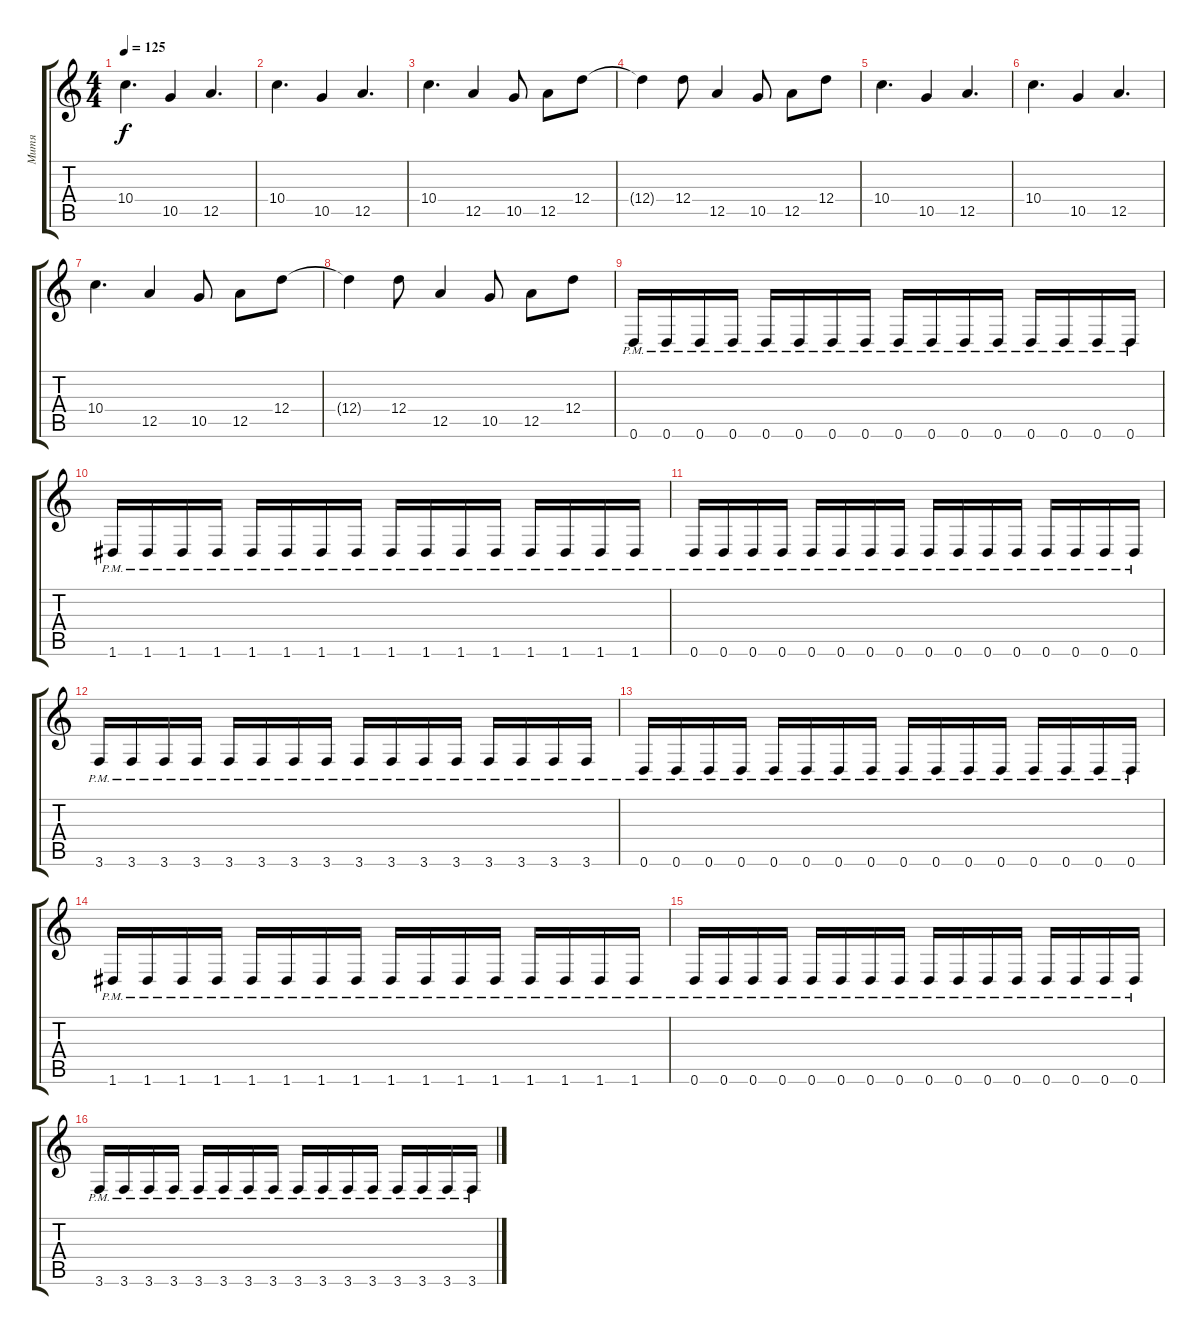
\track ("Митя" "Митя") {instrument distortionguitar}
\staff {score tabs}
\tuning (E4 B3 G3 D3 A2 D2) {hide}
\ts (4 4)
\tempo 125
\clef g2
\ks c
10.4.4{d dy f} 10.5.4 12.5.4{d} |
10.4.4{d} 10.5.4 12.5.4{d} |
10.4.4{d} 12.5.4 10.5.8 12.5.8 12.4.8 |
12.4{t}.4 12.4.8 12.5.4 10.5.8 12.5.8 12.4.8 |
10.4.4{d} 10.5.4 12.5.4{d} |
10.4.4{d} 10.5.4 12.5.4{d} |
10.4.4{d} 12.5.4 10.5.8 12.5.8 12.4.8 |
12.4{t}.4 12.4.8 12.5.4 10.5.8 12.5.8 12.4.8 |
0.6{pm}.16 0.6{pm}.16 0.6{pm}.16 0.6{pm}.16 0.6{pm}.16 0.6{pm}.16 0.6{pm}.16 0.6{pm}.16 0.6{pm}.16 0.6{pm}.16 0.6{pm}.16 0.6{pm}.16 0.6{pm}.16 0.6{pm}.16 0.6{pm}.16 0.6{pm}.16 |
1.6{pm}.16 1.6{pm}.16 1.6{pm}.16 1.6{pm}.16 1.6{pm}.16 1.6{pm}.16 1.6{pm}.16 1.6{pm}.16 1.6{pm}.16 1.6{pm}.16 1.6{pm}.16 1.6{pm}.16 1.6{pm}.16 1.6{pm}.16 1.6{pm}.16 1.6{pm}.16 |
0.6{pm}.16 0.6{pm}.16 0.6{pm}.16 0.6{pm}.16 0.6{pm}.16 0.6{pm}.16 0.6{pm}.16 0.6{pm}.16 0.6{pm}.16 0.6{pm}.16 0.6{pm}.16 0.6{pm}.16 0.6{pm}.16 0.6{pm}.16 0.6{pm}.16 0.6{pm}.16 |
3.6{pm}.16 3.6{pm}.16 3.6{pm}.16 3.6{pm}.16 3.6{pm}.16 3.6{pm}.16 3.6{pm}.16 3.6{pm}.16 3.6{pm}.16 3.6{pm}.16 3.6{pm}.16 3.6{pm}.16 3.6{pm}.16 3.6{pm}.16 3.6{pm}.16 3.6{pm}.16 |
0.6{pm}.16 0.6{pm}.16 0.6{pm}.16 0.6{pm}.16 0.6{pm}.16 0.6{pm}.16 0.6{pm}.16 0.6{pm}.16 0.6{pm}.16 0.6{pm}.16 0.6{pm}.16 0.6{pm}.16 0.6{pm}.16 0.6{pm}.16 0.6{pm}.16 0.6{pm}.16 |
1.6{pm}.16 1.6{pm}.16 1.6{pm}.16 1.6{pm}.16 1.6{pm}.16 1.6{pm}.16 1.6{pm}.16 1.6{pm}.16 1.6{pm}.16 1.6{pm}.16 1.6{pm}.16 1.6{pm}.16 1.6{pm}.16 1.6{pm}.16 1.6{pm}.16 1.6{pm}.16 |
0.6{pm}.16 0.6{pm}.16 0.6{pm}.16 0.6{pm}.16 0.6{pm}.16 0.6{pm}.16 0.6{pm}.16 0.6{pm}.16 0.6{pm}.16 0.6{pm}.16 0.6{pm}.16 0.6{pm}.16 0.6{pm}.16 0.6{pm}.16 0.6{pm}.16 0.6{pm}.16 |
3.6{pm}.16 3.6{pm}.16 3.6{pm}.16 3.6{pm}.16 3.6{pm}.16 3.6{pm}.16 3.6{pm}.16 3.6{pm}.16 3.6{pm}.16 3.6{pm}.16 3.6{pm}.16 3.6{pm}.16 3.6{pm}.16 3.6{pm}.16 3.6{pm}.16 3.6{pm}.16
